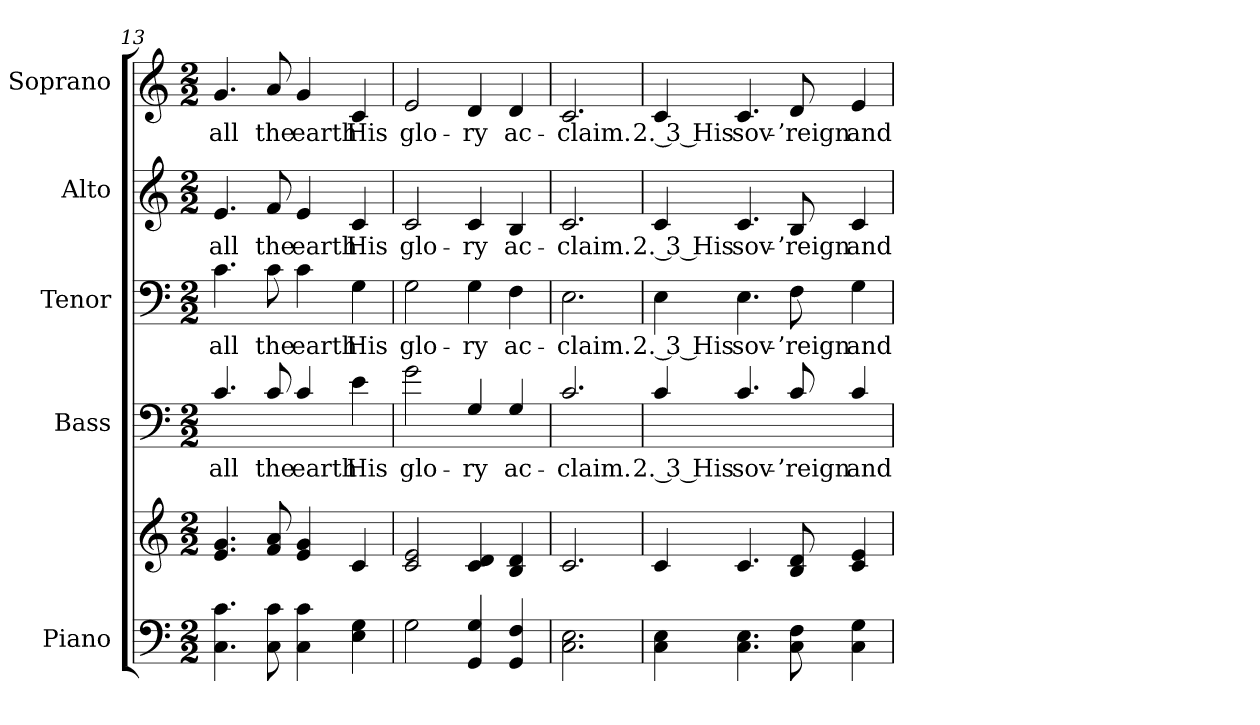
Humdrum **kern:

**kern	**kern	**kern	**text	**kern	**text	**kern	**text	**kern	**text
*part5	*part5	*part4	*part4	*part3	*part3	*part2	*part2	*part1	*part1
*staff6	*staff5	*staff4	*staff4	*staff3	*staff3	*staff2	*staff2	*staff1	*staff1
*I"Piano	*	*I"Bass	*	*I"Tenor	*	*I"Alto	*	*I"Soprano	*
*I'Pno.	*	*I'B.	*	*I'T.	*	*I'A.	*	*I'S.	*
!!LO:PB:g=z
*clefF4	*clefG2	*clefF4	*	*clefF4	*	*clefG2	*	*clefG2	*
*	*	*ITrd7c12	*	*	*	*	*	*	*
*k[]	*k[]	*k[]	*	*k[]	*	*k[]	*	*k[]	*
*C:	*C:	*C:	*	*C:	*	*C:	*	*C:	*
*M2/2	*M2/2	*M2/2	*	*M2/2	*	*M2/2	*	*M2/2	*
=13	=13	=13	=13	=13	=13	=13	=13	=13	=13
!	!	!	!LO:LY:b:color=#000000	!	!	!	!	!	!
!	!	!	!	!	!LO:LY:b:color=#000000	!	!	!	!
!	!	!	!	!	!	!	!LO:LY:b:color=#000000	!	!
!	!	!	!	!	!	!	!	!	!LO:LY:b:color=#000000
4.Ci\ 4.ci	4.ei/ 4.gi	4.Ci/	all	4.ci\	all	4.ei/	all	4.gi/	all
!	!	!	!LO:LY:b:color=#000000	!	!	!	!	!	!
!	!	!	!	!	!LO:LY:b:color=#000000	!	!	!	!
!	!	!	!	!	!	!	!LO:LY:b:color=#000000	!	!
!	!	!	!	!	!	!	!	!	!LO:LY:b:color=#000000
8Ci\ 8ci	8fi/ 8ai	8Ci/	the	8ci\	the	8fi/	the	8ai/	the
!	!	!	!LO:LY:b:color=#000000	!	!	!	!	!	!
!	!	!	!	!	!LO:LY:b:color=#000000	!	!	!	!
!	!	!	!	!	!	!	!LO:LY:b:color=#000000	!	!
!	!	!	!	!	!	!	!	!	!LO:LY:b:color=#000000
4Ci\ 4ci	4ei/ 4gi	4Ci/	earth	4ci\	earth	4ei/	earth	4gi/	earth
!	!	!	!LO:LY:b:color=#000000	!	!	!	!	!	!
!	!	!	!	!	!LO:LY:b:color=#000000	!	!	!	!
!	!	!	!	!	!	!	!LO:LY:b:color=#000000	!	!
!	!	!	!	!	!	!	!	!	!LO:LY:b:color=#000000
4Ei\ 4Gi	4ci/	4Ei\	His	4Gi\	His	4ci/	His	4ci/	His
=14	=14	=14	=14	=14	=14	=14	=14	=14	=14
!	!	!	!LO:LY:b:color=#000000	!	!	!	!	!	!
!	!	!	!	!	!LO:LY:b:color=#000000	!	!	!	!
!	!	!	!	!	!	!	!LO:LY:b:color=#000000	!	!
!	!	!	!	!	!	!	!	!	!LO:LY:b:color=#000000
2Gi\	2ci/ 2ei	2Gi\	glo-	2Gi\	glo-	2ci/	glo-	2ei/	glo-
!	!	!	!LO:LY:b:color=#000000	!	!	!	!	!	!
!	!	!	!	!	!LO:LY:b:color=#000000	!	!	!	!
!	!	!	!	!	!	!	!LO:LY:b:color=#000000	!	!
!	!	!	!	!	!	!	!	!	!LO:LY:b:color=#000000
4GGi/ 4Gi	4ci/ 4di	4GGi/	-ry	4Gi\	-ry	4ci/	-ry	4di/	-ry
!	!	!	!LO:LY:b:color=#000000	!	!	!	!	!	!
!	!	!	!	!	!LO:LY:b:color=#000000	!	!	!	!
!	!	!	!	!	!	!	!LO:LY:b:color=#000000	!	!
!	!	!	!	!	!	!	!	!	!LO:LY:b:color=#000000
4GGi/ 4Fi	4Bi/ 4di	4GGi/	ac-	4Fi\	ac-	4Bi/	ac-	4di/	ac-
=15	=15	=15	=15	=15	=15	=15	=15	=15	=15
!	!	!	!LO:LY:b:color=#000000	!	!	!	!	!	!
!	!	!	!	!	!LO:LY:b:color=#000000	!	!	!	!
!	!	!	!	!	!	!	!LO:LY:b:color=#000000	!	!
!	!	!	!	!	!	!	!	!	!LO:LY:b:color=#000000
2.Ci\ 2.Ei	2.ci/	2.Ci/	-claim.	2.Ei\	-claim.	2.ci/	-claim.	2.ci/	-claim.
!!LO:PB:g=z
=16	=16	=16	=16	=16	=16	=16	=16	=16	=16
!	!	!	!LO:LY:b:color=#000000	!	!	!	!	!	!
!	!	!	!	!	!LO:LY:b:color=#000000	!	!	!	!
!	!	!	!	!	!	!	!LO:LY:b:color=#000000	!	!
!	!	!	!	!	!	!	!	!	!LO:LY:b:color=#000000
4Ci\ 4Ei	4ci/	4Ci/	2. 3 His	4Ei\	2. 3 His	4ci/	2. 3 His	4ci/	2. 3 His
!	!	!	!LO:LY:b:color=#000000	!	!	!	!	!	!
!	!	!	!	!	!LO:LY:b:color=#000000	!	!	!	!
!	!	!	!	!	!	!	!LO:LY:b:color=#000000	!	!
!	!	!	!	!	!	!	!	!	!LO:LY:b:color=#000000
4.Ci\ 4.Ei	4.ci/	4.Ci/	sov-	4.Ei\	sov-	4.ci/	sov-	4.ci/	sov-
!	!	!	!LO:LY:b:color=#000000	!	!	!	!	!	!
!	!	!	!	!	!LO:LY:b:color=#000000	!	!	!	!
!	!	!	!	!	!	!	!LO:LY:b:color=#000000	!	!
!	!	!	!	!	!	!	!	!	!LO:LY:b:color=#000000
8Ci\ 8Fi	8Bi/ 8di	8Ci/	-’reign	8Fi\	-’reign	8Bi/	-’reign	8di/	-’reign
!	!	!	!LO:LY:b:color=#000000	!	!	!	!	!	!
!	!	!	!	!	!LO:LY:b:color=#000000	!	!	!	!
!	!	!	!	!	!	!	!LO:LY:b:color=#000000	!	!
!	!	!	!	!	!	!	!	!	!LO:LY:b:color=#000000
4Ci\ 4Gi	4ci/ 4ei	4Ci/	and	4Gi\	and	4ci/	and	4ei/	and
=	=	=	=	=	=	=	=	=	=
*-	*-	*-	*-	*-	*-	*-	*-	*-	*-
